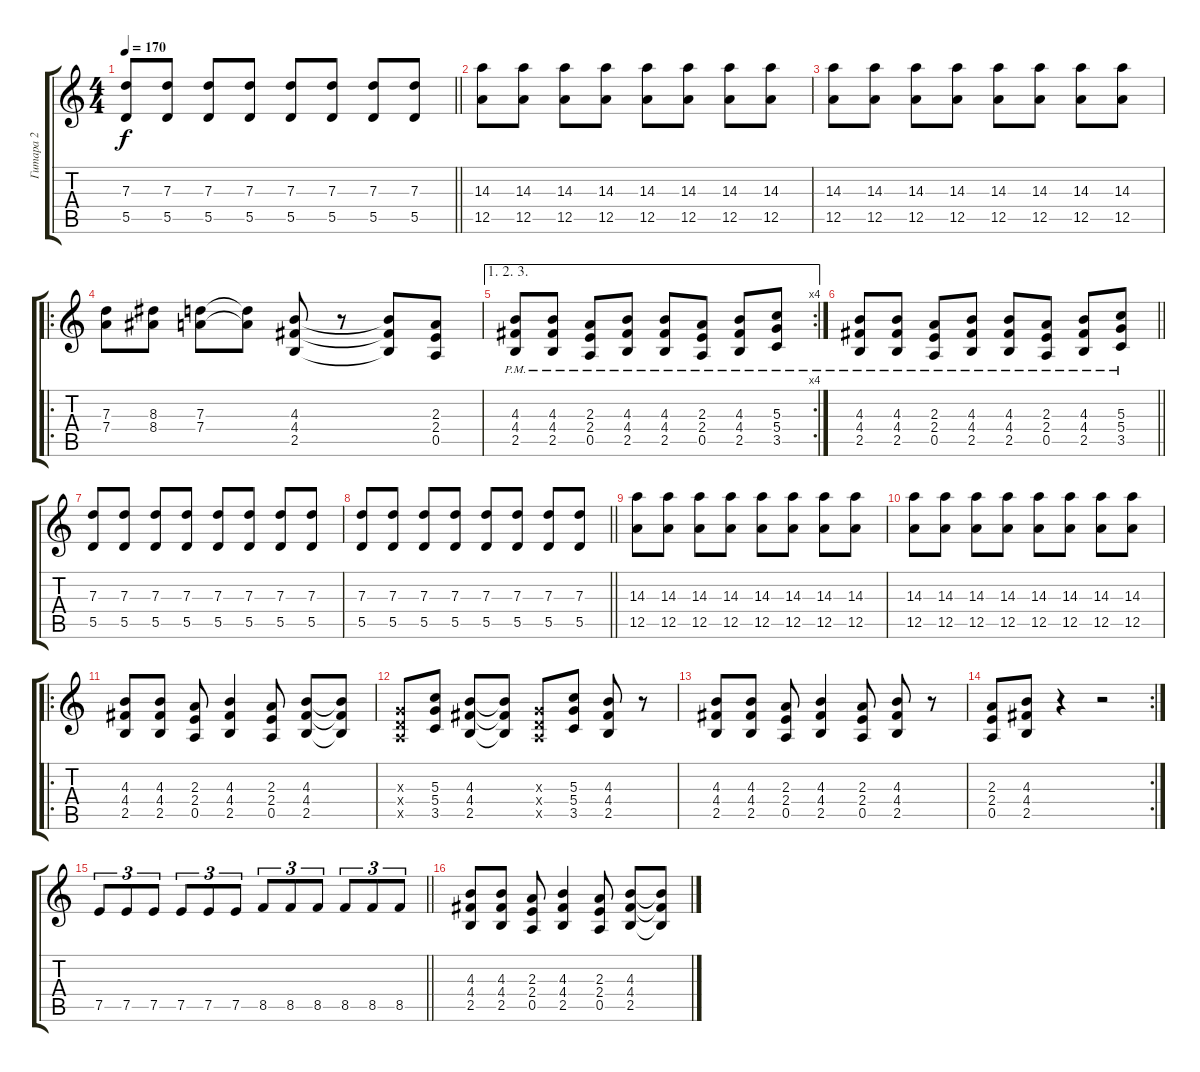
\track ("Гитара 2" "Гитара 2") {instrument overdrivenguitar}
\staff {score tabs}
\tuning (E4 B3 G3 D3 A2 E2) {hide}
\ts (4 4)
\tempo 170
\clef g2
\barLineRight lightlight
\ks c
(7.3 5.5).8{dy f} (7.3 5.5).8 (7.3 5.5).8 (7.3 5.5).8 (7.3 5.5).8 (7.3 5.5).8 (7.3 5.5).8 (7.3 5.5).8 |
(14.3 12.5).8 (14.3 12.5).8 (14.3 12.5).8 (14.3 12.5).8 (14.3 12.5).8 (14.3 12.5).8 (14.3 12.5).8 (14.3 12.5).8 |
(14.3 12.5).8 (14.3 12.5).8 (14.3 12.5).8 (14.3 12.5).8 (14.3 12.5).8 (14.3 12.5).8 (14.3 12.5).8 (14.3 12.5).8 |
\ro
(7.3 7.4).8 (8.3 8.4).8 (7.3 7.4).8 (7.3{t} 7.4{t}).8 (4.3 4.4 2.5).8 r.8 (4.3{t} 4.4{t} 2.5{t}).8 (2.3 2.4 0.5).8 |
\ae (1 2 3)
\rc 4
(4.3 4.4 2.5{pm}).8 (4.3 4.4 2.5{pm}).8 (2.3{pm} 2.4 0.5).8 (4.3 4.4 2.5{pm}).8 (4.3 4.4 2.5{pm}).8 (2.3{pm} 2.4 0.5).8 (4.3{pm} 4.4 2.5).8 (5.3{pm} 5.4 3.5).8 |
\barLineRight lightlight
(4.3 4.4 2.5{pm}).8 (4.3 4.4 2.5{pm}).8 (2.3{pm} 2.4 0.5).8 (4.3 4.4 2.5{pm}).8 (4.3 4.4 2.5{pm}).8 (2.3{pm} 2.4 0.5).8 (4.3{pm} 4.4 2.5).8 (5.3{pm} 5.4 3.5).8 |
(7.3 5.5).8 (7.3 5.5).8 (7.3 5.5).8 (7.3 5.5).8 (7.3 5.5).8 (7.3 5.5).8 (7.3 5.5).8 (7.3 5.5).8 |
\barLineRight lightlight
(7.3 5.5).8 (7.3 5.5).8 (7.3 5.5).8 (7.3 5.5).8 (7.3 5.5).8 (7.3 5.5).8 (7.3 5.5).8 (7.3 5.5).8 |
(14.3 12.5).8 (14.3 12.5).8 (14.3 12.5).8 (14.3 12.5).8 (14.3 12.5).8 (14.3 12.5).8 (14.3 12.5).8 (14.3 12.5).8 |
(14.3 12.5).8 (14.3 12.5).8 (14.3 12.5).8 (14.3 12.5).8 (14.3 12.5).8 (14.3 12.5).8 (14.3 12.5).8 (14.3 12.5).8 |
\ro
(4.3 4.4 2.5).8 (4.3 4.4 2.5).8 (2.3 2.4 0.5).8 (4.3 4.4 2.5).4 (2.3 2.4 0.5).8 (4.3 4.4 2.5).8 (4.3{t} 4.4{t} 2.5{t}).8 |
(0.3{x} 0.4{x} 0.5{x}).8 (5.3 5.4 3.5).8 (4.3 4.4 2.5).8 (4.3{t} 4.4{t} 2.5{t}).8 (0.3{x} 0.4{x} 0.5{x}).8 (5.3 5.4 3.5).8 (4.3 4.4 2.5).8 r.8 |
(4.3 4.4 2.5).8 (4.3 4.4 2.5).8 (2.3 2.4 0.5).8 (4.3 4.4 2.5).4 (2.3 2.4 0.5).8 (4.3 4.4 2.5).8 r.8 |
\rc 2
(2.3 2.4 0.5).8 (4.3 4.4 2.5).8 r.4 r.2 |
\barLineRight lightlight
7.5.8{tu (3 2)} 7.5.8{tu (3 2)} 7.5.8{tu (3 2)} 7.5.8{tu (3 2)} 7.5.8{tu (3 2)} 7.5.8{tu (3 2)} 8.5.8{tu (3 2)} 8.5.8{tu (3 2)} 8.5.8{tu (3 2)} 8.5.8{tu (3 2)} 8.5.8{tu (3 2)} 8.5.8{tu (3 2)} |
(4.3 4.4 2.5).8 (4.3 4.4 2.5).8 (2.3 2.4 0.5).8 (4.3 4.4 2.5).4 (2.3 2.4 0.5).8 (4.3 4.4 2.5).8 (4.3{t} 4.4{t} 2.5{t}).8
